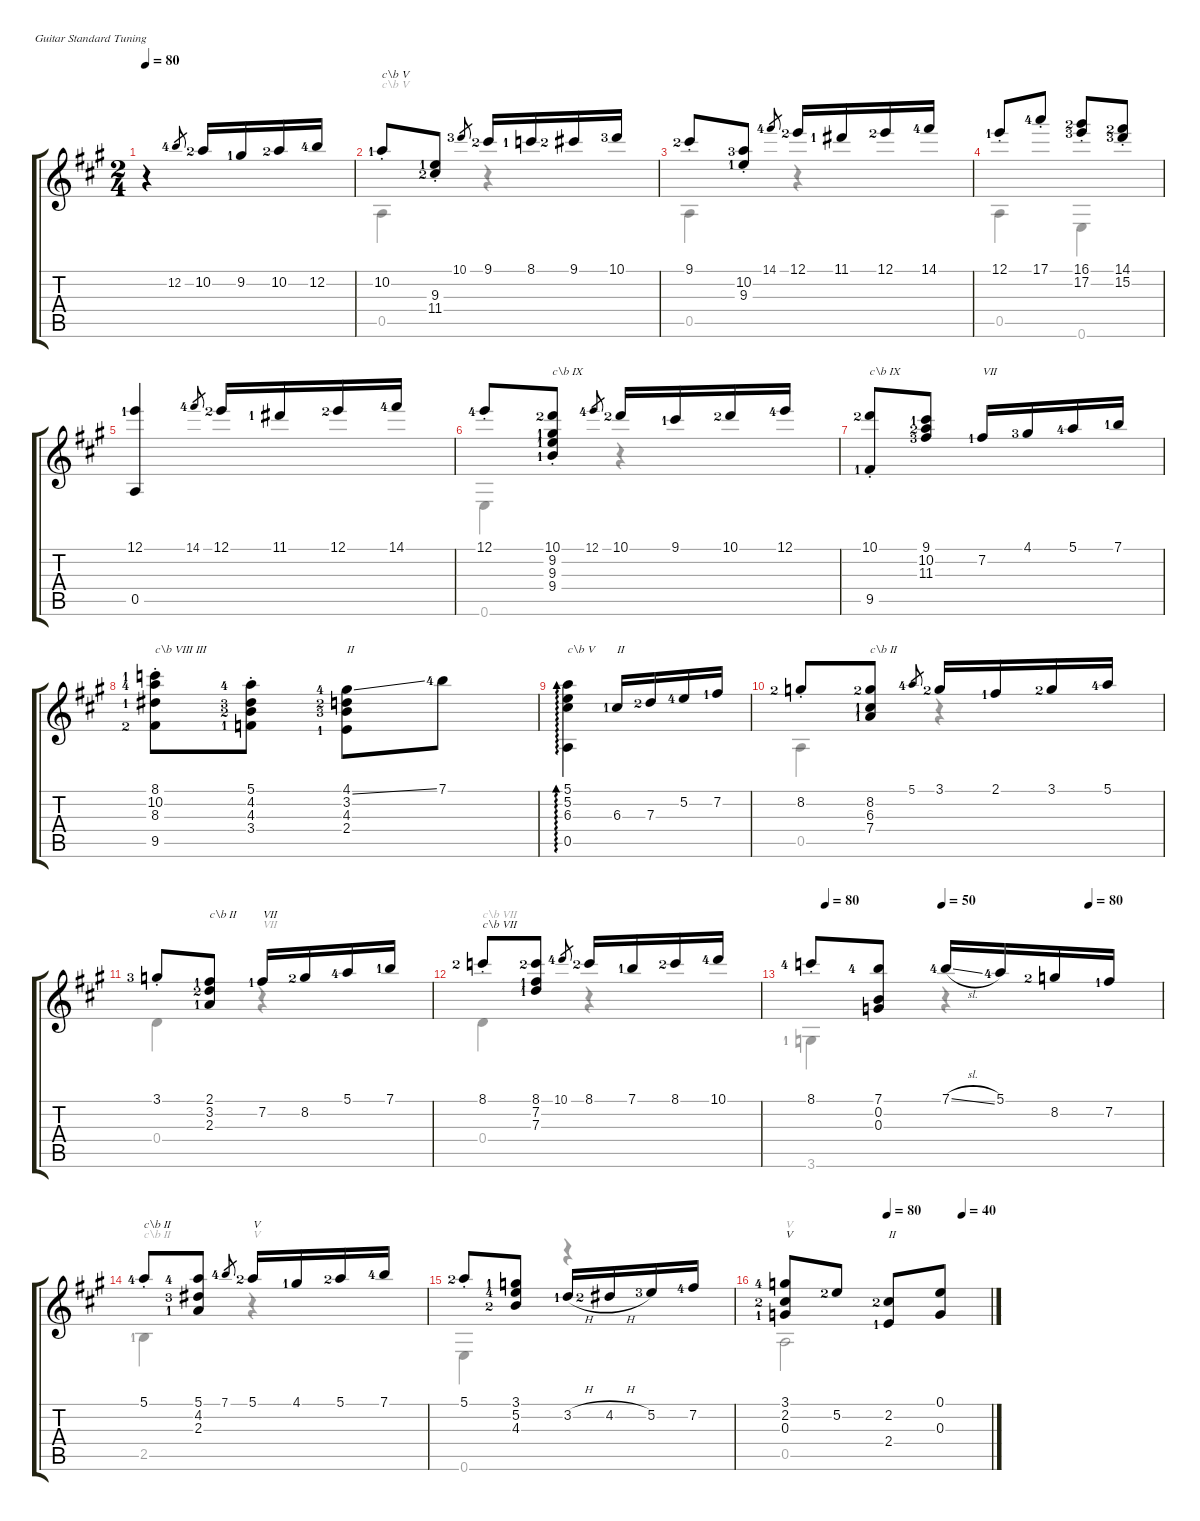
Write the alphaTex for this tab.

\defaultSystemsLayout 4
\hideDynamics
\singleTrackTrackNamePolicy hidden
\multiTrackTrackNamePolicy hidden
\firstSystemTrackNameMode fullname
\firstSystemTrackNameOrientation horizontal
\otherSystemsTrackNameOrientation horizontal
\track ("Nylon Guitar" "N-Gt") {instrument acousticguitarnylon}
\staff {score tabs}
\tuning (E4 B3 G3 D3 A2 E2)
\voice
\ts (2 4)
\tempo 80
\clef g2
\ks a
r.4{dy mf instrument acousticguitarnylon} 12.2{lf 5}.8{gr} 10.2{lf 3}.16{beam invert} 9.2{lf 2}.16 10.2{lf 3}.16 12.2{lf 5}.16 |
10.2{st lf 2}.8{txt "c\\b V "} (9.3{st lf 2} 11.4{st lf 3}).8 10.1{lf 4}.8{gr} 9.1{lf 3}.16 8.1{lf 2}.16 9.1{lf 3}.16 10.1{lf 4}.16 |
9.1{st lf 3}.8 (10.2{st lf 4} 9.3{st lf 2}).8 14.1{lf 5}.8{gr} 12.1{lf 3}.16 11.1{lf 2}.16 12.1{lf 3}.16 14.1{lf 5}.16 |
12.1{st lf 2}.8 17.1{st lf 5}.8 (16.1{st lf 3} 17.2{lf 4}).8 (14.1{st lf 3} 15.2{lf 4}).8 |
(12.1{lf 2} 0.5).4 14.1{lf 5}.8{gr} 12.1{lf 3}.16{beam invert} 11.1{lf 2}.16 12.1{lf 3}.16 14.1{lf 5}.16 |
12.1{st lf 5}.8 (10.1{st lf 3} 9.2{st lf 2} 9.3{st lf 2} 9.4{lf 2}).8{txt "c\\b IX"} 12.1{lf 5}.8{gr} 10.1{lf 3}.16 9.1{lf 2}.16 10.1{lf 3}.16 12.1{lf 5}.16 |
(10.1{st lf 3} 9.5{st lf 2}).8{txt "c\\b IX"} (9.1{lf 2} 10.2{lf 3} 11.3{lf 4}).8 7.2{lf 2}.16{txt "VII" beam invert} 4.1{lf 4}.16 5.1{lf 5}.16 7.1{lf 2}.16 |
(8.1{st lf 2} 10.2{st lf 5} 8.3{st lf 2} 9.5{st lf 3}).8{txt "c\\b VIII III   "} (5.1{st lf 5} 4.2{st lf 4} 4.3{st lf 3} 3.4{st lf 2}).8 (4.1{ss lf 5} 2.4{lf 2} 3.2{lf 3} 4.3{lf 4}).8{txt "II"} 7.1{lf 5}.8 |
(5.1 5.2 6.3 0.5).4{ad 0 txt "c\\b V "} 6.3{lf 2}.16{txt "II" beam invert} 7.3{lf 3}.16 5.2{lf 5}.16 7.2{lf 2}.16 |
8.2{st lf 3}.8 (6.3{lf 2} 7.4{lf 2} 8.2{lf 3}).8{txt "c\\b II"} 5.1{lf 5}.8{gr} 3.1{lf 3}.16 2.1{lf 2}.16 3.1{lf 3}.16 5.1{lf 5}.16 |
3.1{st lf 4}.8 (2.1{lf 2} 3.2{lf 3} 2.3{lf 2}).8{txt "c\\b II"} 7.2{lf 2}.16{txt "VII"} 8.2{lf 3}.16 5.1{lf 5}.16 7.1{lf 2}.16 |
8.1{st lf 3}.8{txt "c\\b VII "} (7.2{lf 2} 7.3{lf 2} 8.1{lf 3}).8 10.1{lf 5}.8{gr} 8.1{lf 3}.16 7.1{lf 2}.16 8.1{lf 3}.16 10.1{lf 5}.16 |
\tempo (80 0.04375)
\tempo (50 0.375)
\tempo (80 0.79375)
8.1{st lf 5}.8 (7.1{lf 5} 0.2 0.3).8 7.1{sl lf 5}.16 5.1{lf 5}.16 8.2{lf 3}.16 7.2{lf 2}.16 |
5.1{st lf 5}.8{txt "c\\b II"} (5.1{lf 5} 4.2{lf 4} 2.3{lf 2}).8 7.1{lf 5}.8{gr} 5.1{lf 3}.16{txt "V"} 4.1{lf 2}.16 5.1{lf 3}.16 7.1{lf 5}.16 |
5.1{st lf 3}.8 (3.1{lf 2} 5.2{lf 5} 4.3{lf 3}).8 3.2{h lf 2}.16 4.2{h lf 3}.16 5.2{lf 4}.16 7.2{lf 5}.16 |
\tempo (80 0.5)
\tempo (40 0.8625)
(3.1{lf 5} 2.2{lf 3} 0.3{lf 2}).8{txt "V "} 5.2{lf 3}.8 (2.2{lf 3} 2.4{lf 2}).8{txt "II"} (0.3 0.1).8
\voice
\clef g2
\ottava regular
\simile none
\ks a
|
0.5.4{txt "c\\b V "} r.4 |
0.5.4 r.4 |
0.5.4 0.6.4 |
|
0.6.4 r.4 |
|
|
|
0.5.4 r.4 |
0.4.4 r.4{txt "VII"} |
0.4.4{txt "c\\b VII "} r.4 |
3.6{lf 2}.4 r.4 |
2.5{lf 2}.4{txt "c\\b II"} r.4{txt "V"} |
0.6.4 r.4 |
0.5.2{txt "V "}
